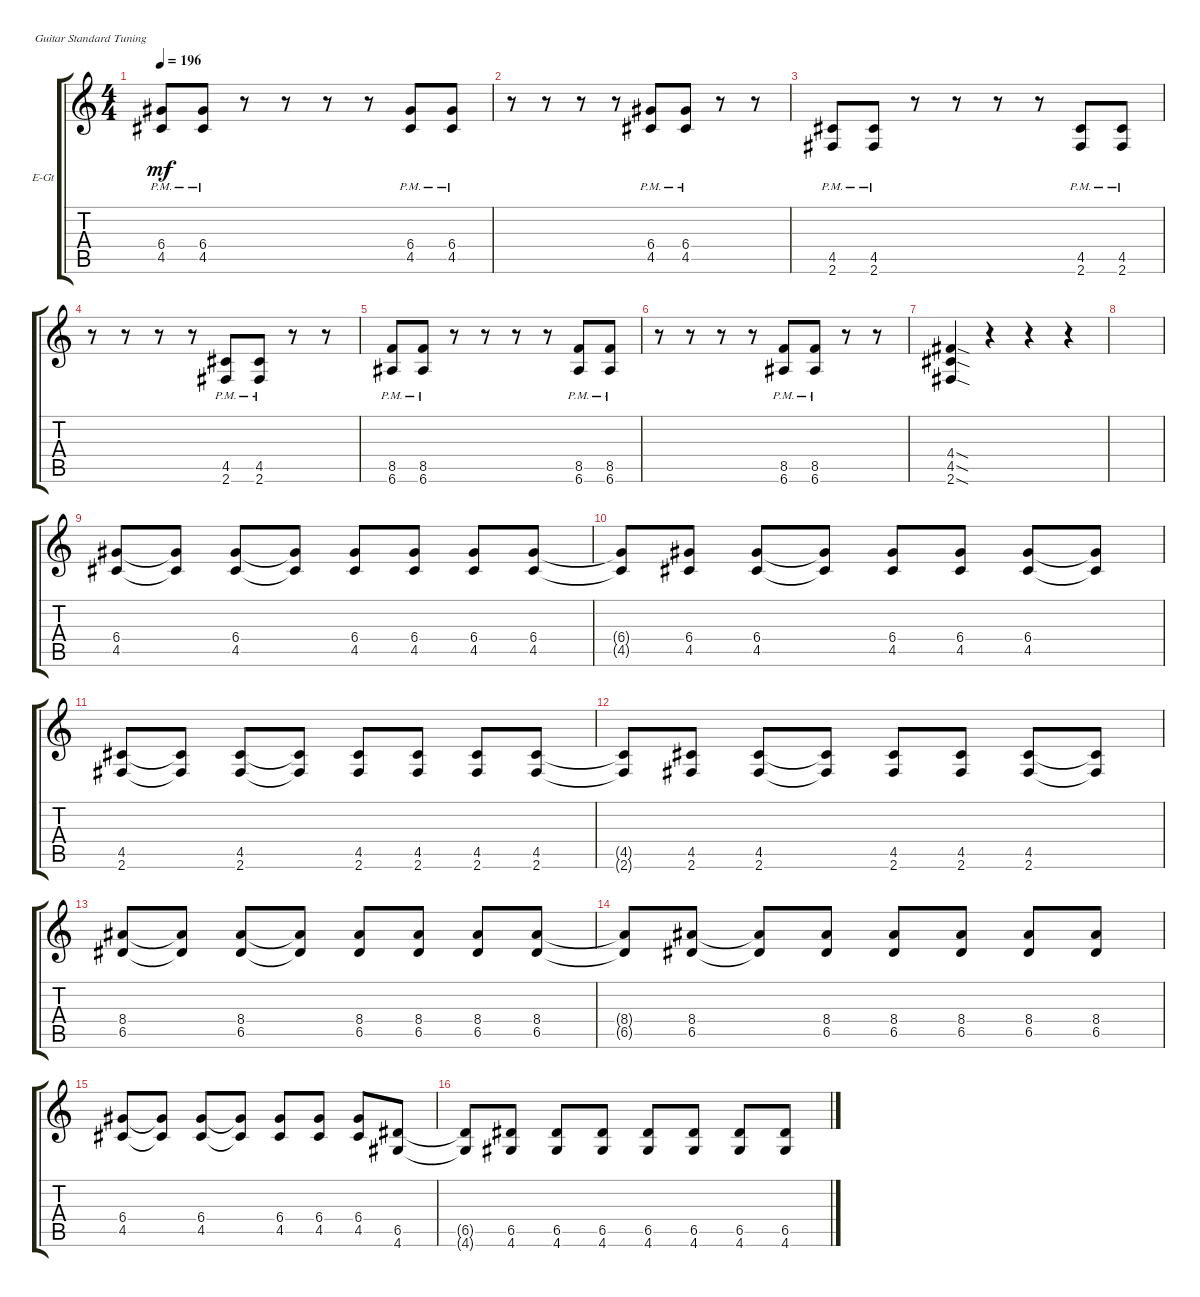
\defaultSystemsLayout 4
\bracketExtendMode groupsimilarinstruments
\firstSystemTrackNameOrientation horizontal
\otherSystemsTrackNameOrientation horizontal
\track ("Rythm" "E-Gt") {instrument overdrivenguitar}
\staff {score tabs}
\tuning (E4 B3 G3 D3 A2 E2)
\ts (4 4)
\tempo 196
\clef g2
\ks c
(4.5 6.4{pm}).8{dy mf} (4.5 6.4{pm}).8 r.8 r.8 r.8 r.8 (4.5 6.4{pm}).8 (6.4 4.5{pm}).8 |
r.8 r.8 r.8 r.8 (4.5 6.4{pm}).8 (4.5 6.4{pm}).8 r.8 r.8 |
(4.5{pm} 2.6).8 (4.5{pm} 2.6).8 r.8 r.8 r.8 r.8 (4.5{pm} 2.6).8 (4.5{pm} 2.6).8 |
r.8 r.8 r.8 r.8 (2.6 4.5{pm}).8 (2.6 4.5{pm}).8 r.8 r.8 |
(6.6 8.5{pm}).8 (6.6 8.5{pm}).8 r.8 r.8 r.8 r.8 (6.6{pm} 8.5).8 (8.5 6.6{pm}).8 |
r.8 r.8 r.8 r.8 (6.6 8.5{pm}).8 (6.6 8.5{pm}).8 r.8 r.8 |
(2.6{sod} 4.5{sod} 4.4{sod}).4 r.4 r.4 r.4 |
|
(4.5 6.4).8 (4.5{t} 6.4{t}).8 (4.5 6.4).8 (4.5{t} 6.4{t}).8 (4.5 6.4).8 (4.5 6.4).8 (4.5 6.4).8 (4.5 6.4).8 |
(4.5{t} 6.4{t}).8 (4.5 6.4).8 (4.5 6.4).8 (4.5{t} 6.4{t}).8 (4.5 6.4).8 (4.5 6.4).8 (4.5 6.4).8 (4.5{t} 6.4{t}).8 |
(2.6 4.5).8 (4.5{t} 2.6{t}).8 (4.5 2.6).8 (2.6{t} 4.5{t}).8 (2.6 4.5).8 (2.6 4.5).8 (2.6 4.5).8 (2.6 4.5).8 |
(4.5{t} 2.6{t}).8 (2.6 4.5).8 (4.5 2.6).8 (2.6{t} 4.5{t}).8 (2.6 4.5).8 (2.6 4.5).8 (2.6 4.5).8 (2.6{t} 4.5{t}).8 |
(6.5 8.4).8 (8.4{t} 6.5{t}).8 (8.4 6.5).8 (8.4{t} 6.5{t}).8 (6.5 8.4).8 (6.5 8.4).8 (6.5 8.4).8 (6.5 8.4).8 |
(8.4{t} 6.5{t}).8 (6.5 8.4).8 (6.5{t} 8.4{t}).8 (6.5 8.4).8 (6.5 8.4).8 (6.5 8.4).8 (6.5 8.4).8 (6.5 8.4).8 |
(4.5 6.4).8 (6.4{t} 4.5{t}).8 (4.5 6.4).8 (6.4{t} 4.5{t}).8 (4.5 6.4).8 (4.5 6.4).8 (4.5 6.4).8 (4.6 6.5).8 |
(4.6{t} 6.5{t}).8 (4.6 6.5).8 (4.6 6.5).8 (4.6 6.5).8 (4.6 6.5).8 (4.6 6.5).8 (4.6 6.5).8 (4.6 6.5).8
